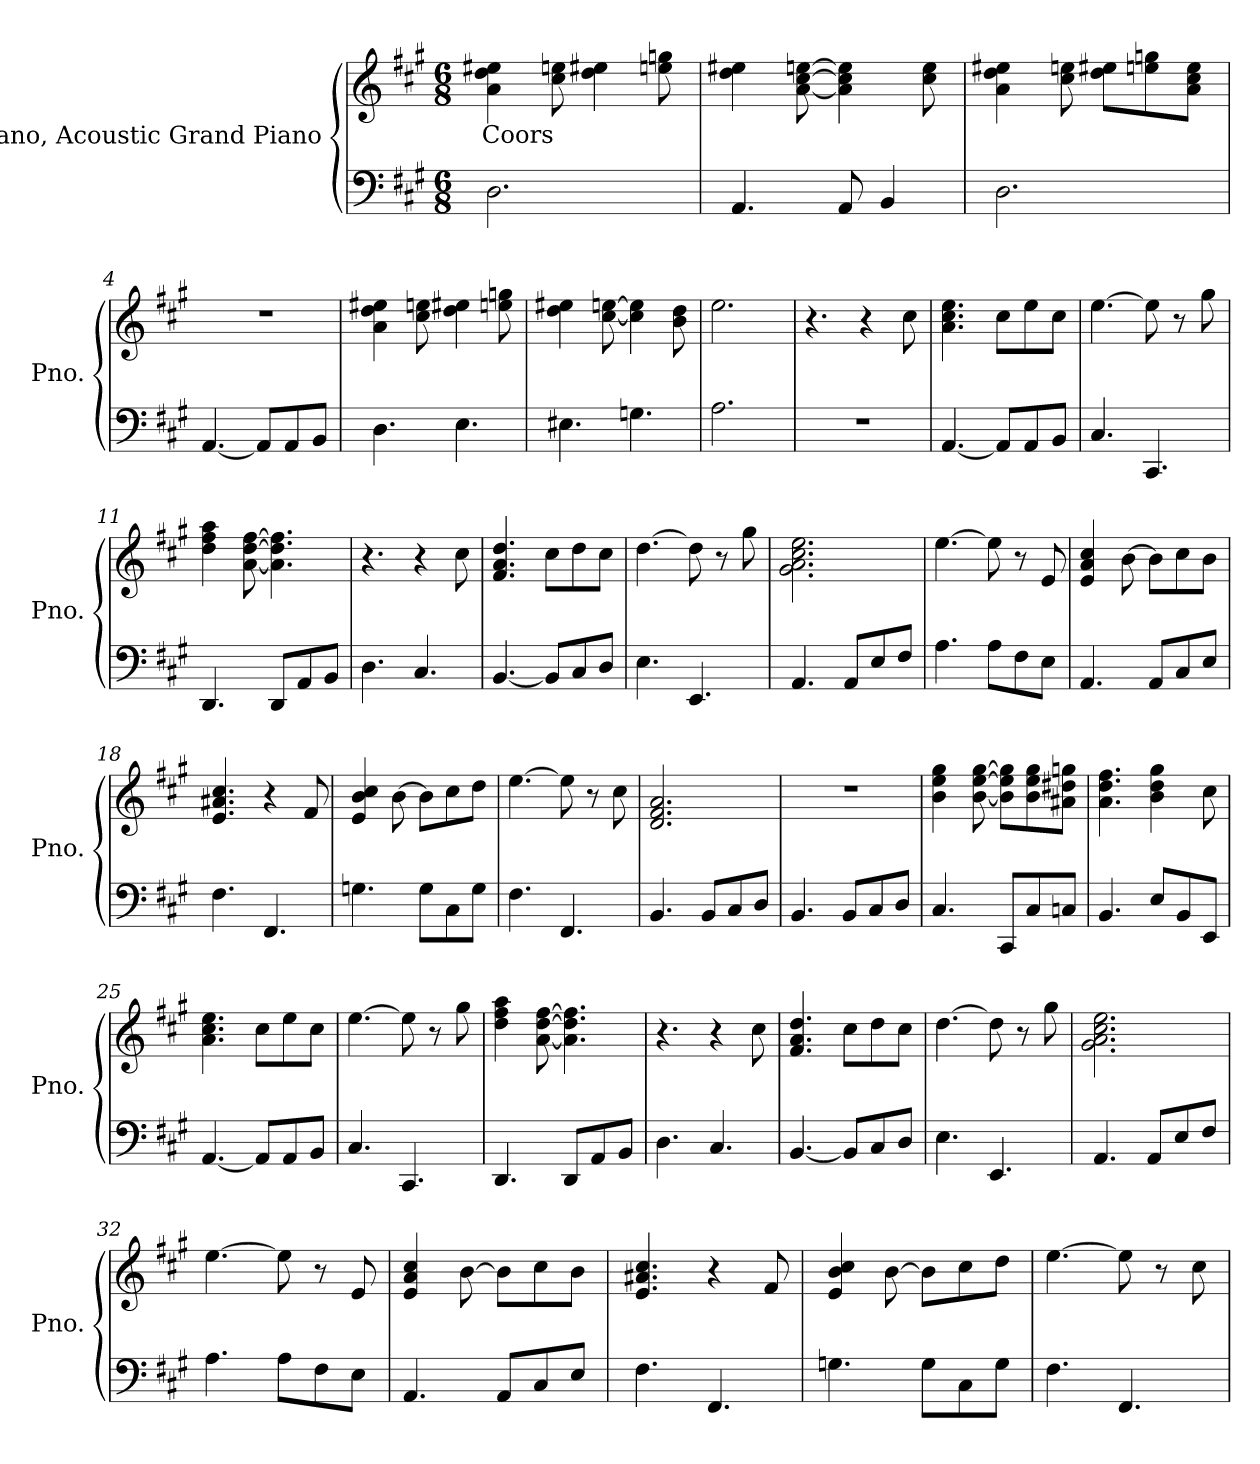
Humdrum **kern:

**kern	**kern	**text
*part2	*part1	*part1
*staff2	*staff1	*staff1
*I"Piano, Acoustic Grand Piano	*I"Piano, Acoustic Grand Piano	*
*I'Pno.	*I'Pno.	*
*clefF4	*clefG2	*
*k[f#c#g#]	*k[f#c#g#]	*
*M6/8	*M6/8	*
*MM110	*MM110	*
=1	=1	=1
!	!	!LO:LY:b
2.D\	4a\ 4dd\ 4ee#X\	Coors
.	8cc#\ 8een\	.
.	4dd\ 4ee#X\	.
.	8een\ 8ggn\	.
=2	=2	=2
4.AA/	4dd\ 4ee#X\	.
.	[8a\ [8cc#\ [8een\	.
8AA/	4a\] 4cc#\] 4ee\]	.
4BB/	.	.
.	8cc#\ 8ee\	.
=3	=3	=3
2.D\	4a\ 4dd\ 4ee#X\	.
.	8cc#\ 8een\	.
.	8dd\ 8ee#X\L	.
.	8een\ 8ggn\	.
.	8a\ 8cc#\ 8ee\J	.
!!LO:LB:g=z
=4	=4	=4
[4.AA/	2.r	.
8AA/L]	.	.
8AA/	.	.
8BB/J	.	.
=5	=5	=5
4.D\	4a\ 4dd\ 4ee#X\	.
.	8cc#\ 8een\	.
4.E\	4dd\ 4ee#X\	.
.	8een\ 8ggn\	.
=6	=6	=6
4.E#X\	4dd\ 4ee#X\	.
.	[8cc#\ [8een\	.
4.Gn\	4cc#\] 4ee\]	.
.	8b\ 8dd\	.
=7	=7	=7
2.A\	2.ee\	.
=8	=8	=8
2.r	4.r	.
.	4r	.
.	8cc#\	.
=9	=9	=9
[4.AA/	4.a\ 4.cc#\ 4.ee\	.
8AA/L]	8cc#\L	.
8AA/	8ee\	.
8BB/J	8cc#\J	.
=10	=10	=10
4.C#/	[4.ee\	.
4.CC#/	8ee\]	.
.	8r	.
.	8gg#\	.
!!LO:LB:g=z
=11	=11	=11
4.DD/	4dd\ 4ff#\ 4aa\	.
.	[8a\ [8dd\ [8ff#\	.
8DD/L	4.a\] 4.dd\] 4.ff#\]	.
8AA/	.	.
8BB/J	.	.
=12	=12	=12
4.D\	4.r	.
4.C#/	4r	.
.	8cc#\	.
=13	=13	=13
[4.BB/	4.f#/ 4.a/ 4.dd/	.
8BB/L]	8cc#\L	.
8C#/	8dd\	.
8D/J	8cc#\J	.
=14	=14	=14
4.E\	[4.dd\	.
4.EE/	8dd\]	.
.	8r	.
.	8gg#\	.
=15	=15	=15
4.AA/	2.g#\ 2.a\ 2.cc#\ 2.ee\	.
8AA/L	.	.
8E/	.	.
8F#/J	.	.
=16	=16	=16
4.A\	[4.ee\	.
8A\L	8ee\]	.
8F#\	8r	.
8E\J	8e/	.
=17	=17	=17
4.AA/	4e/ 4a/ 4cc#/	.
.	[8b\	.
8AA/L	8b\L]	.
8C#/	8cc#\	.
8E/J	8b\J	.
!!LO:LB:g=z
=18	=18	=18
4.F#\	4.e/ 4.a#X/ 4.cc#/	.
4.FF#/	4r	.
.	8f#/	.
=19	=19	=19
4.Gn\	4e/ 4b/ 4cc#/	.
.	[8b\	.
8G\L	8b\L]	.
8C#\	8cc#\	.
8G\J	8dd\J	.
=20	=20	=20
4.F#\	[4.ee\	.
4.FF#/	8ee\]	.
.	8r	.
.	8cc#\	.
=21	=21	=21
4.BB/	2.d/ 2.f#/ 2.a/	.
8BB/L	.	.
8C#/	.	.
8D/J	.	.
=22	=22	=22
4.BB/	2.r	.
8BB/L	.	.
8C#/	.	.
8D/J	.	.
=23	=23	=23
4.C#/	4b\ 4ee\ 4gg#\	.
.	[8b\ [8ee\ [8gg#\	.
8CC#/L	8b\] 8ee\] 8gg#\]L	.
8C#/	8b\ 8ee\ 8gg#\	.
8Cn/J	8a#X\ 8dd#X\ 8ggn\J	.
=24	=24	=24
4.BB/	4.a\ 4.dd\ 4.ff#\	.
8E/L	4b\ 4dd\ 4gg#\	.
8BB/	.	.
8EE/J	8cc#\	.
!!LO:LB:g=z
=25	=25	=25
[4.AA/	4.a\ 4.cc#\ 4.ee\	.
8AA/L]	8cc#\L	.
8AA/	8ee\	.
8BB/J	8cc#\J	.
=26	=26	=26
4.C#/	[4.ee\	.
4.CC#/	8ee\]	.
.	8r	.
.	8gg#\	.
=27	=27	=27
4.DD/	4dd\ 4ff#\ 4aa\	.
.	[8a\ [8dd\ [8ff#\	.
8DD/L	4.a\] 4.dd\] 4.ff#\]	.
8AA/	.	.
8BB/J	.	.
=28	=28	=28
4.D\	4.r	.
4.C#/	4r	.
.	8cc#\	.
=29	=29	=29
[4.BB/	4.f#/ 4.a/ 4.dd/	.
8BB/L]	8cc#\L	.
8C#/	8dd\	.
8D/J	8cc#\J	.
=30	=30	=30
4.E\	[4.dd\	.
4.EE/	8dd\]	.
.	8r	.
.	8gg#\	.
=31	=31	=31
4.AA/	2.g#\ 2.a\ 2.cc#\ 2.ee\	.
8AA/L	.	.
8E/	.	.
8F#/J	.	.
!!LO:LB:g=z
=32	=32	=32
4.A\	[4.ee\	.
8A\L	8ee\]	.
8F#\	8r	.
8E\J	8e/	.
=33	=33	=33
4.AA/	4e/ 4a/ 4cc#/	.
.	[8b\	.
8AA/L	8b\L]	.
8C#/	8cc#\	.
8E/J	8b\J	.
=34	=34	=34
4.F#\	4.e/ 4.a#X/ 4.cc#/	.
4.FF#/	4r	.
.	8f#/	.
=35	=35	=35
4.Gn\	4e/ 4b/ 4cc#/	.
.	[8b\	.
8G\L	8b\L]	.
8C#\	8cc#\	.
8G\J	8dd\J	.
=36	=36	=36
4.F#\	[4.ee\	.
4.FF#/	8ee\]	.
.	8r	.
.	8cc#\	.
=	=	=
*-	*-	*-
